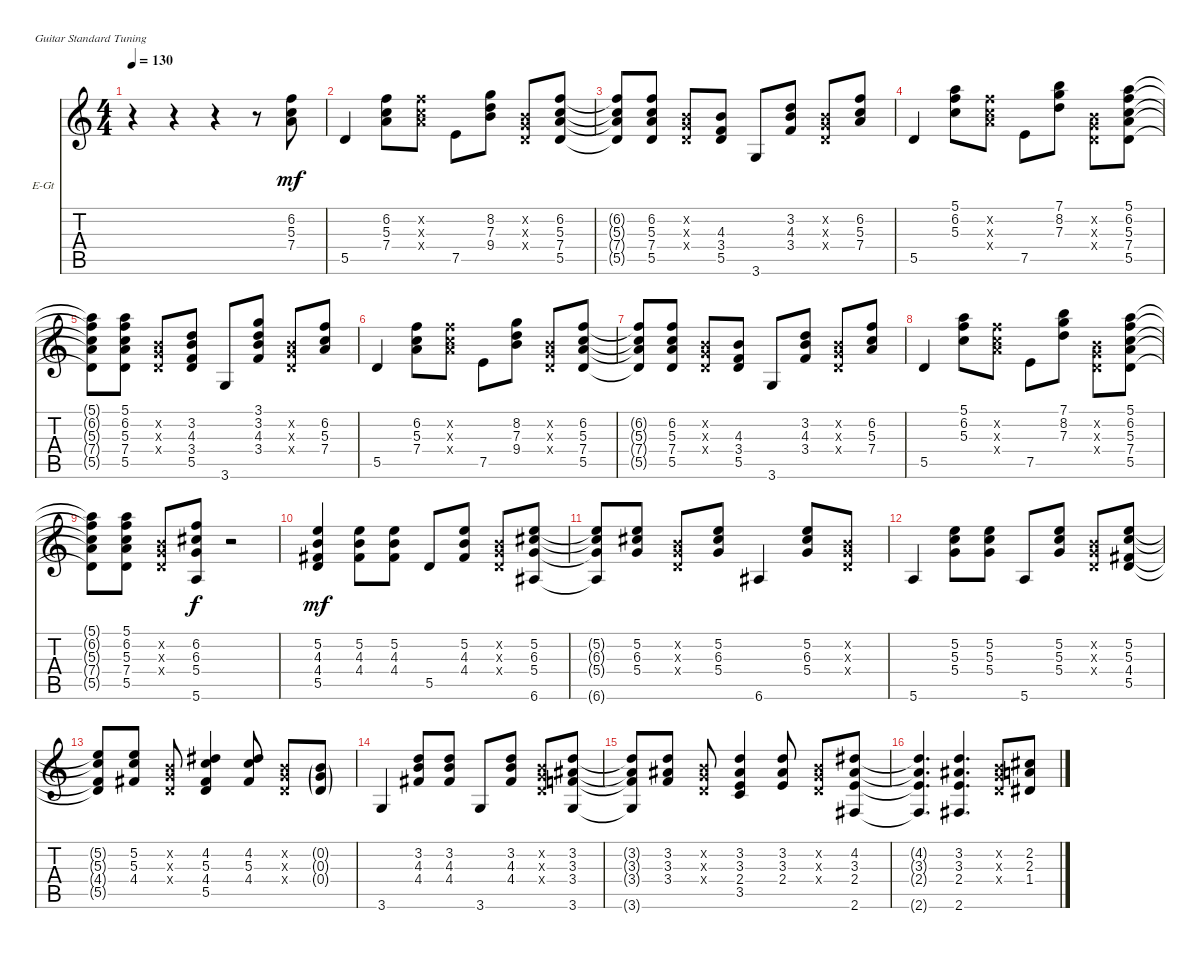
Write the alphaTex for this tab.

\defaultSystemsLayout 4
\bracketExtendMode nobrackets
\firstSystemTrackNameOrientation horizontal
\otherSystemsTrackNameOrientation horizontal
\track ("Accompagnement " "E-Gt") {instrument electricguitarjazz}
\staff {score tabs}
\tuning (E4 B3 G3 D3 A2 E2)
\ts (4 4)
\tempo 130
\clef g2
\ks c
r.4{dy mf instrument electricguitarjazz} r.4 r.4 r.8 (7.4 5.3 6.2).8 |
5.5.4 (7.4 5.3 6.2).8 (6.2{x} 5.3{x} 7.4{x}).8 7.5.8 (9.4 7.3 8.2).8 (0.3{x} 0.2{x} 0.4{x}).8 (5.5 7.4 5.3 6.2).8 |
(5.5{t} 7.4{t} 5.3{t} 6.2{t}).8 (5.5 7.4 5.3 6.2).8 (0.3{x} 0.2{x} 0.4{x}).8 (5.5 3.4 4.3).8 3.6.8 (3.4 4.3 3.2).8 (0.3{x} 0.2{x} 0.4{x}).8 (7.4 5.3 6.2).8 |
5.5.4 (5.3 6.2 5.1).8 (6.2{x} 5.3{x} 7.4{x}).8 7.5.8 (7.3 8.2 7.1).8 (0.3{x} 0.2{x} 0.4{x}).8 (5.5 7.4 5.3 6.2 5.1).8 |
(5.5{t} 7.4{t} 5.3{t} 6.2{t} 5.1{t}).8 (5.5 7.4 5.3 6.2 5.1).8 (0.3{x} 0.2{x} 0.4{x}).8 (5.5 3.4 4.3 3.2).8 3.6.8 (3.4 4.3 3.2 3.1).8 (0.3{x} 0.2{x} 0.4{x}).8 (7.4 5.3 6.2).8 |
5.5.4 (7.4 5.3 6.2).8 (6.2{x} 5.3{x} 7.4{x}).8 7.5.8 (9.4 7.3 8.2).8 (0.3{x} 0.2{x} 0.4{x}).8 (5.5 7.4 5.3 6.2).8 |
(5.5{t} 7.4{t} 5.3{t} 6.2{t}).8 (5.5 7.4 5.3 6.2).8 (0.3{x} 0.2{x} 0.4{x}).8 (5.5 3.4 4.3).8 3.6.8 (3.4 4.3 3.2).8 (0.3{x} 0.2{x} 0.4{x}).8 (7.4 5.3 6.2).8 |
5.5.4 (5.3 6.2 5.1).8 (6.2{x} 5.3{x} 7.4{x}).8 7.5.8 (7.3 8.2 7.1).8 (0.3{x} 0.2{x} 0.4{x}).8 (5.5 7.4 5.3 6.2 5.1).8 |
(5.5{t} 7.4{t} 5.3{t} 6.2{t} 5.1{t}).8 (5.5 7.4 5.3 6.2 5.1).8 (0.3{x} 0.2{x} 0.4{x}).8 (5.4 6.3 6.2 5.6).8{dy f} r.2 |
(5.5 4.3 5.2 4.4).4{dy mf} (4.4 4.3 5.2).8 (5.2 4.3 4.4).8 5.5.8 (4.3 5.2 4.4).8 (0.3{x} 0.2{x} 0.4{x}).8 (5.4 6.3 5.2 6.6).8 |
(5.4{t} 6.3{t} 5.2{t} 6.6{t}).8 (5.4 6.3 5.2).8 (0.2{x} 0.3{x} 0.4{x}).8 (5.4 6.3 5.2).8 6.6.4 (5.4 6.3 5.2).8 (0.4{x} 0.3{x} 0.2{x}).8 |
5.6.4 (5.4 5.3 5.2).8 (5.2 5.3 5.4).8 5.6.8 (5.4 5.3 5.2).8 (0.4{x} 0.3{x} 0.2{x}).8 (5.5 4.4 5.3 5.2).8 |
(5.5{t} 4.4{t} 5.3{t} 5.2{t}).8 (4.4 5.3 5.2).8 (0.4{x} 0.3{x} 0.2{x}).8 (5.5 4.4 5.3 4.2).4 (4.2 5.3 4.4).8 (0.4{x} 0.3{x} 0.2{x}).8 (0.2{g} 0.3{g} 0.4{g}).8 |
3.6.4 (4.4 4.3 3.2).8 (3.2 4.3 4.4).8 3.6.8 (4.4 4.3 3.2).8 (0.4{x} 0.3{x} 0.2{x}).8 (3.6 3.4 3.3 3.2).8 |
(3.6{t} 3.4{t} 3.3{t} 3.2{t}).8 (3.2 3.3 3.4).8 (0.4{x} 0.3{x} 0.2{x}).8 (3.5 2.4 3.3 3.2).4 (2.4 3.3 3.2).8 (0.4{x} 0.3{x} 0.2{x}).8 (2.4 3.3 4.2 2.6).8 |
(2.4{t} 3.3{t} 4.2{t} 2.6{t}).4{d} (2.6 2.4 3.3 3.2).4{d} (0.3{x} 0.4{x} 0.2{x}).8 (1.4 2.3 2.2).8
